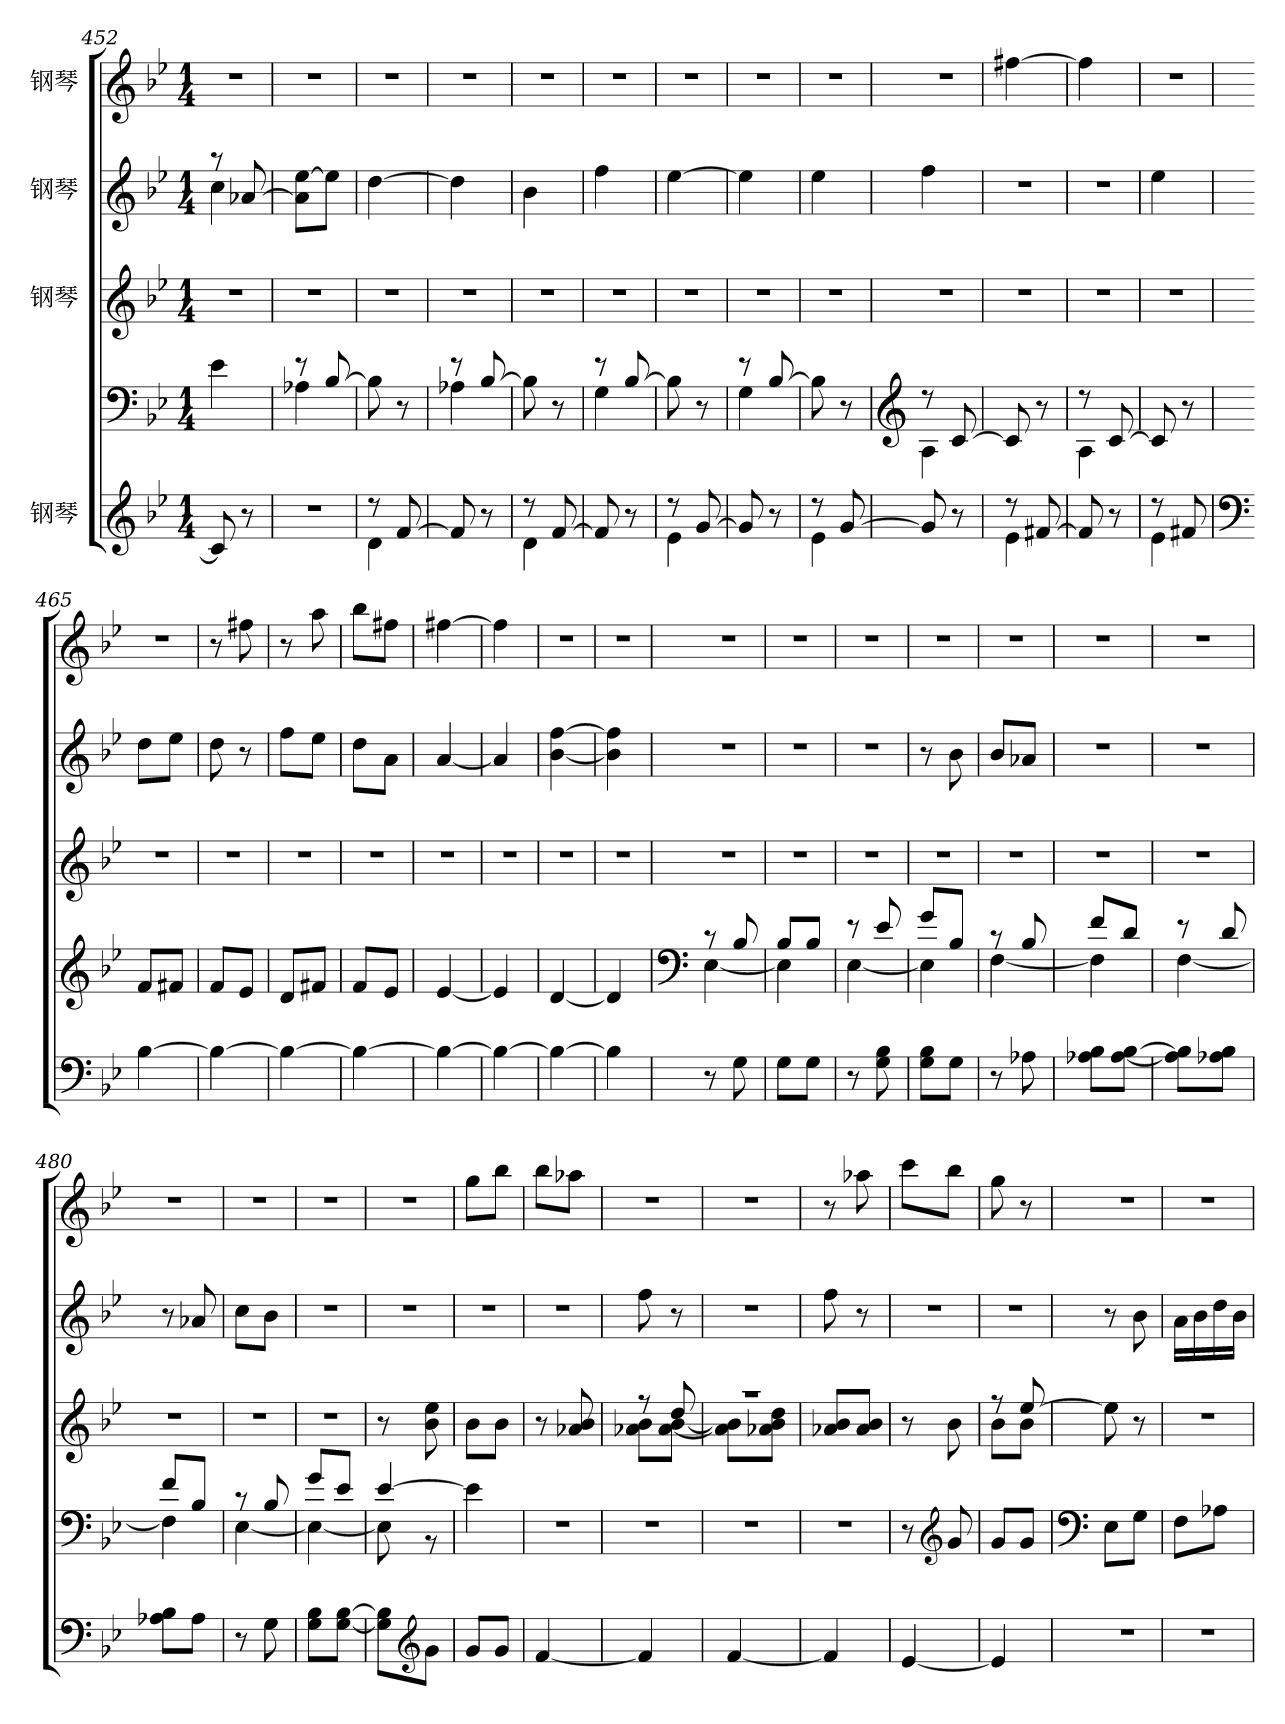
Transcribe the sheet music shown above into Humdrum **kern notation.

**kern	**kern	**kern	**kern	**kern
*part4	*part4	*part3	*part2	*part1
*staff5	*staff4	*staff3	*staff2	*staff1
*I"钢琴	*	*I"钢琴	*I"钢琴	*I"钢琴
*clefG2	*clefF4	*clefG2	*clefG2	*clefG2
*k[b-e-]	*k[b-e-]	*k[b-e-]	*k[b-e-]	*k[b-e-]
*M1/4	*M1/4	*M1/4	*M1/4	*M1/4
=452	=452	=452	=452	=452
*	*	*	*^	*
8c/]	4e-\	4r	8r	4cc\	4r
8r	.	.	[8a-X/	.	.
*	*	*	*v	*v	*
=453	=453	=453	=453	=453
*	*^	*	*	*
4r	8r	4A-X\	4r	8a-\] [8ee-\L	4r
.	[8B-/	.	.	8ee-\J]	.
*	*v	*v	*	*	*
=454	=454	=454	=454	=454
*^	*	*	*	*
8r	4d\	8B-\]	4r	[4dd\	4r
[8f/	.	8r	.	.	.
*v	*v	*	*	*	*
=455	=455	=455	=455	=455
*	*^	*	*	*
8f/]	8r	4A-X\	4r	4dd\]	4r
8r	[8B-/	.	.	.	.
*	*v	*v	*	*	*
=456	=456	=456	=456	=456
*^	*	*	*	*
8r	4d\	8B-\]	4r	4b-\	4r
[8f/	.	8r	.	.	.
*v	*v	*	*	*	*
=457	=457	=457	=457	=457
*	*^	*	*	*
8f/]	8r	4G\	4r	4ff\	4r
8r	[8B-/	.	.	.	.
*	*v	*v	*	*	*
=458	=458	=458	=458	=458
*^	*	*	*	*
8r	4e-\	8B-\]	4r	[4ee-\	4r
[8g/	.	8r	.	.	.
*v	*v	*	*	*	*
=459	=459	=459	=459	=459
*	*^	*	*	*
8g/]	8r	4G\	4r	4ee-\]	4r
8r	[8B-/	.	.	.	.
*	*v	*v	*	*	*
!!LO:PB:g=z
=460	=460	=460	=460	=460
*^	*	*	*	*
8r	4e-\	8B-\]	4r	4ee-\	4r
[8g/	.	8r	.	.	.
*v	*v	*	*	*	*
=461	=461	=461	=461	=461
*	*clefG2	*	*	*
*	*^	*	*	*
8g/]	8r	4A\	4r	4ff\	4r
8r	[8c/	.	.	.	.
*	*v	*v	*	*	*
=462	=462	=462	=462	=462
*^	*	*	*	*
8r	4e-\	8c/]	4r	4r	[4ff#X\
[8f#X/	.	8r	.	.	.
*v	*v	*	*	*	*
=463	=463	=463	=463	=463
*	*^	*	*	*
8f#/]	8r	4A\	4r	4r	4ff#\]
8r	[8c/	.	.	.	.
*	*v	*v	*	*	*
=464	=464	=464	=464	=464
*^	*	*	*	*
8r	4e-\	8c/]	4r	4ee-\	4r
8f#X/	.	8r	.	.	.
*v	*v	*	*	*	*
=465	=465	=465	=465	=465
*clefF4	*	*	*	*
[4B-\	8f/L	4r	8dd\L	4r
.	8f#X/J	.	8ee-\J	.
=466	=466	=466	=466	=466
4B-\_	8f/L	4r	8dd\	8r
.	8e-/J	.	8r	8ff#X\
=467	=467	=467	=467	=467
4B-\_	8d/L	4r	8ff\L	8r
.	8f#X/J	.	8ee-\J	8aa\
=468	=468	=468	=468	=468
4B-\_	8f/L	4r	8dd\L	8bb-\L
.	8e-/J	.	8a\J	8ff#X\J
!!LO:LB:g=z
=469	=469	=469	=469	=469
4B-\_	[4e-/	4r	[4a/	[4ff#X\
=470	=470	=470	=470	=470
4B-\_	4e-/]	4r	4a/]	4ff#\]
=471	=471	=471	=471	=471
4B-\_	[4d/	4r	[4b-\ [4ff\	4r
=472	=472	=472	=472	=472
4B-\]	4d/]	4r	4b-\] 4ff\]	4r
=473	=473	=473	=473	=473
*	*clefF4	*	*	*
*	*^	*	*	*
8r	8r	[4E-\	4r	4r	4r
8G\	8B-/	.	.	.	.
=474	=474	=474	=474	=474	=474
8G\L	8B-/L	4E-\]	4r	4r	4r
8G\J	8B-/J	.	.	.	.
=475	=475	=475	=475	=475	=475
8r	8r	[4E-\	4r	4r	4r
8G\ 8B-\	8e-/	.	.	.	.
=476	=476	=476	=476	=476	=476
8G\ 8B-\L	8g/L	4E-\]	4r	8r	4r
8G\J	8B-/J	.	.	8b-\	.
=477	=477	=477	=477	=477	=477
8r	8r	[4F\	4r	8b-/L	4r
8A-X\	8B-/	.	.	8a-X/J	.
=478	=478	=478	=478	=478	=478
8A-X\ 8B-\L	8f/L	4F\]	4r	4r	4r
[8A-\ [8B-\J	8d/J	.	.	.	.
=479	=479	=479	=479	=479	=479
8A-\] 8B-\]L	8r	[4F\	4r	4r	4r
8A-X\ 8B-\J	8d/	.	.	.	.
!!LO:PB:g=z
=480	=480	=480	=480	=480	=480
8A-X\ 8B-\L	8f/L	4F\]	4r	8r	4r
8A-\J	8B-/J	.	.	8a-X/	.
=481	=481	=481	=481	=481	=481
8r	8r	[4E-\	4r	8cc\L	4r
8G\	8B-/	.	.	8b-\J	.
=482	=482	=482	=482	=482	=482
8G\ 8B-\L	8g/L	4E-\_	4r	4r	4r
[8G\ [8B-\J	8e-/J	.	.	.	.
=483	=483	=483	=483	=483	=483
8G\] 8B-\]L	[4e-/	8E-\]	8r	4r	4r
*clefG2	*	*	*	*	*
8g\J	.	8r	8b-\ 8ee-\	.	.
*	*v	*v	*	*	*
=484	=484	=484	=484	=484
8g/L	4e-\]	8b-\L	4r	8gg\L
8g/J	.	8b-\J	.	8bb-\J
=485	=485	=485	=485	=485
[4f/	4r	8r	4r	8bb-\L
.	.	8a-X/ 8b-/	.	8aa-X\J
=486	=486	=486	=486	=486
*	*	*^	*	*
4f/]	4r	8r	8a-X\ 8b-\L	8ff\	4r
.	.	8dd/	[8a-\ [8b-\J	8r	.
=487	=487	=487	=487	=487	=487
[4f/	4r	4r	8a-\] 8b-\]L	4r	4r
.	.	.	8a-X\ 8b-\ 8dd\J	.	.
*	*	*v	*v	*	*
=488	=488	=488	=488	=488
4f/]	4r	8a-X/ 8b-/L	8ff\	8r
.	.	8a-/ 8b-/J	8r	8aa-X\
!!LO:LB:g=z
=489	=489	=489	=489	=489
[4e-/	8r	8r	4r	8ccc\L
*	*clefG2	*	*	*
.	8g/	8b-\	.	8bb-\J
=490	=490	=490	=490	=490
*	*	*^	*	*
4e-/]	8g/L	8r	8b-\L	4r	8gg\
.	8g/J	[8ee-/	8b-\J	.	8r
*	*	*v	*v	*	*
=491	=491	=491	=491	=491
*	*clefF4	*	*	*
4r	8E-\L	8ee-\]	8r	4r
.	8G\J	8r	8b-\	.
=492	=492	=492	=492	=492
4r	8F\L	4r	16a\LL	4r
.	.	.	16b-\	.
.	8A-X\J	.	16dd\	.
.	.	.	16b-\JJ	.
=	=	=	=	=
*-	*-	*-	*-	*-
